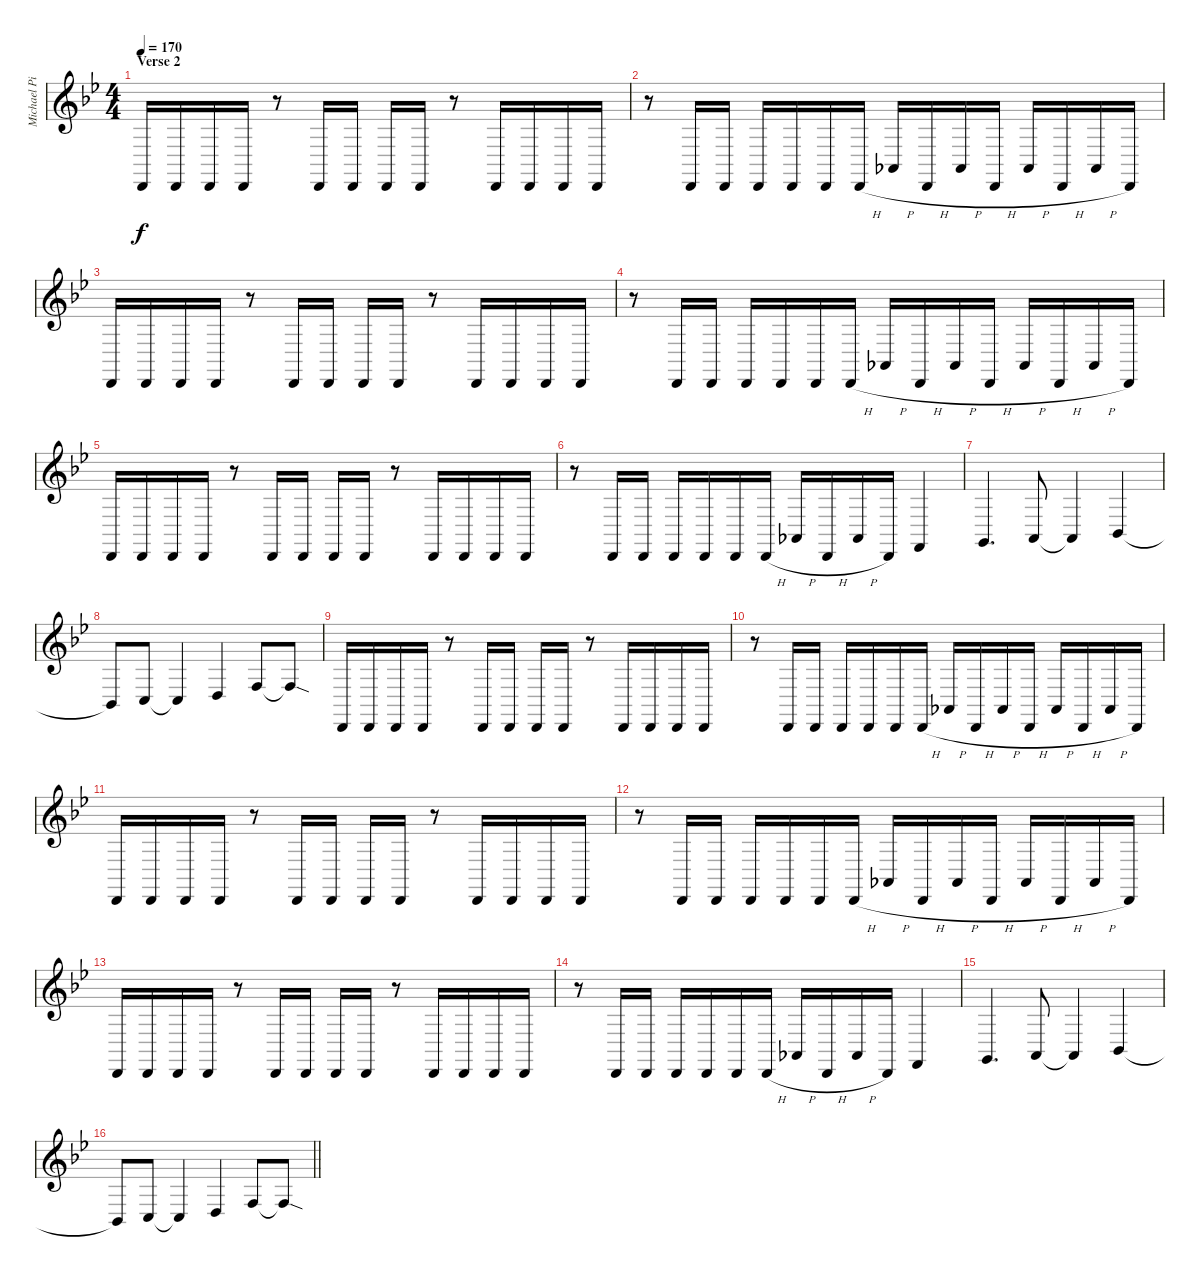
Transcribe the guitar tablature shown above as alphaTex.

\track ("Michael Pinella Keys" "Michael Pi") {instrument harpsichord}
\staff {score}
\tuning (D4 A3 F3 C3 G2 D2) {hide}
\ts (4 4)
\section ("" "Verse 2")
\tempo 170
\clef g2
\ks gminor
0.6.16{dy f} 0.6.16 0.6.16 0.6.16 r.8 0.6.16 0.6.16 0.6.16 0.6.16 r.8 0.6.16 0.6.16 0.6.16 0.6.16 |
r.8 0.6.16 0.6.16 0.6.16 0.6.16 0.6.16 0.6{h}.16 6.6{h}.16 0.6{h}.16 6.6{h}.16 0.6{h}.16 6.6{h}.16 0.6{h}.16 6.6{h}.16 0.6.16 |
0.6.16 0.6.16 0.6.16 0.6.16 r.8 0.6.16 0.6.16 0.6.16 0.6.16 r.8 0.6.16 0.6.16 0.6.16 0.6.16 |
r.8 0.6.16 0.6.16 0.6.16 0.6.16 0.6.16 0.6{h}.16 6.6{h}.16 0.6{h}.16 6.6{h}.16 0.6{h}.16 6.6{h}.16 0.6{h}.16 6.6{h}.16 0.6.16 |
0.6.16 0.6.16 0.6.16 0.6.16 r.8 0.6.16 0.6.16 0.6.16 0.6.16 r.8 0.6.16 0.6.16 0.6.16 0.6.16 |
r.8 0.6.16 0.6.16 0.6.16 0.6.16 0.6.16 0.6{h}.16 6.6{h}.16 0.6{h}.16 6.6{h}.16 0.6.16 3.6.4 |
5.6.4{d} 7.6.8 7.6{t}.4 8.6.4 |
8.6{t}.8 5.5.8 5.5{t}.4 7.5.4 5.4.8 5.4{sod t}.8 |
0.6.16 0.6.16 0.6.16 0.6.16 r.8 0.6.16 0.6.16 0.6.16 0.6.16 r.8 0.6.16 0.6.16 0.6.16 0.6.16 |
r.8 0.6.16 0.6.16 0.6.16 0.6.16 0.6.16 0.6{h}.16 6.6{h}.16 0.6{h}.16 6.6{h}.16 0.6{h}.16 6.6{h}.16 0.6{h}.16 6.6{h}.16 0.6.16 |
0.6.16 0.6.16 0.6.16 0.6.16 r.8 0.6.16 0.6.16 0.6.16 0.6.16 r.8 0.6.16 0.6.16 0.6.16 0.6.16 |
r.8 0.6.16 0.6.16 0.6.16 0.6.16 0.6.16 0.6{h}.16 6.6{h}.16 0.6{h}.16 6.6{h}.16 0.6{h}.16 6.6{h}.16 0.6{h}.16 6.6{h}.16 0.6.16 |
0.6.16 0.6.16 0.6.16 0.6.16 r.8 0.6.16 0.6.16 0.6.16 0.6.16 r.8 0.6.16 0.6.16 0.6.16 0.6.16 |
r.8 0.6.16 0.6.16 0.6.16 0.6.16 0.6.16 0.6{h}.16 6.6{h}.16 0.6{h}.16 6.6{h}.16 0.6.16 3.6.4 |
5.6.4{d} 7.6.8 7.6{t}.4 8.6.4 |
\barLineRight lightlight
8.6{t}.8 5.5.8 5.5{t}.4 7.5.4 5.4.8 5.4{sod t}.8
